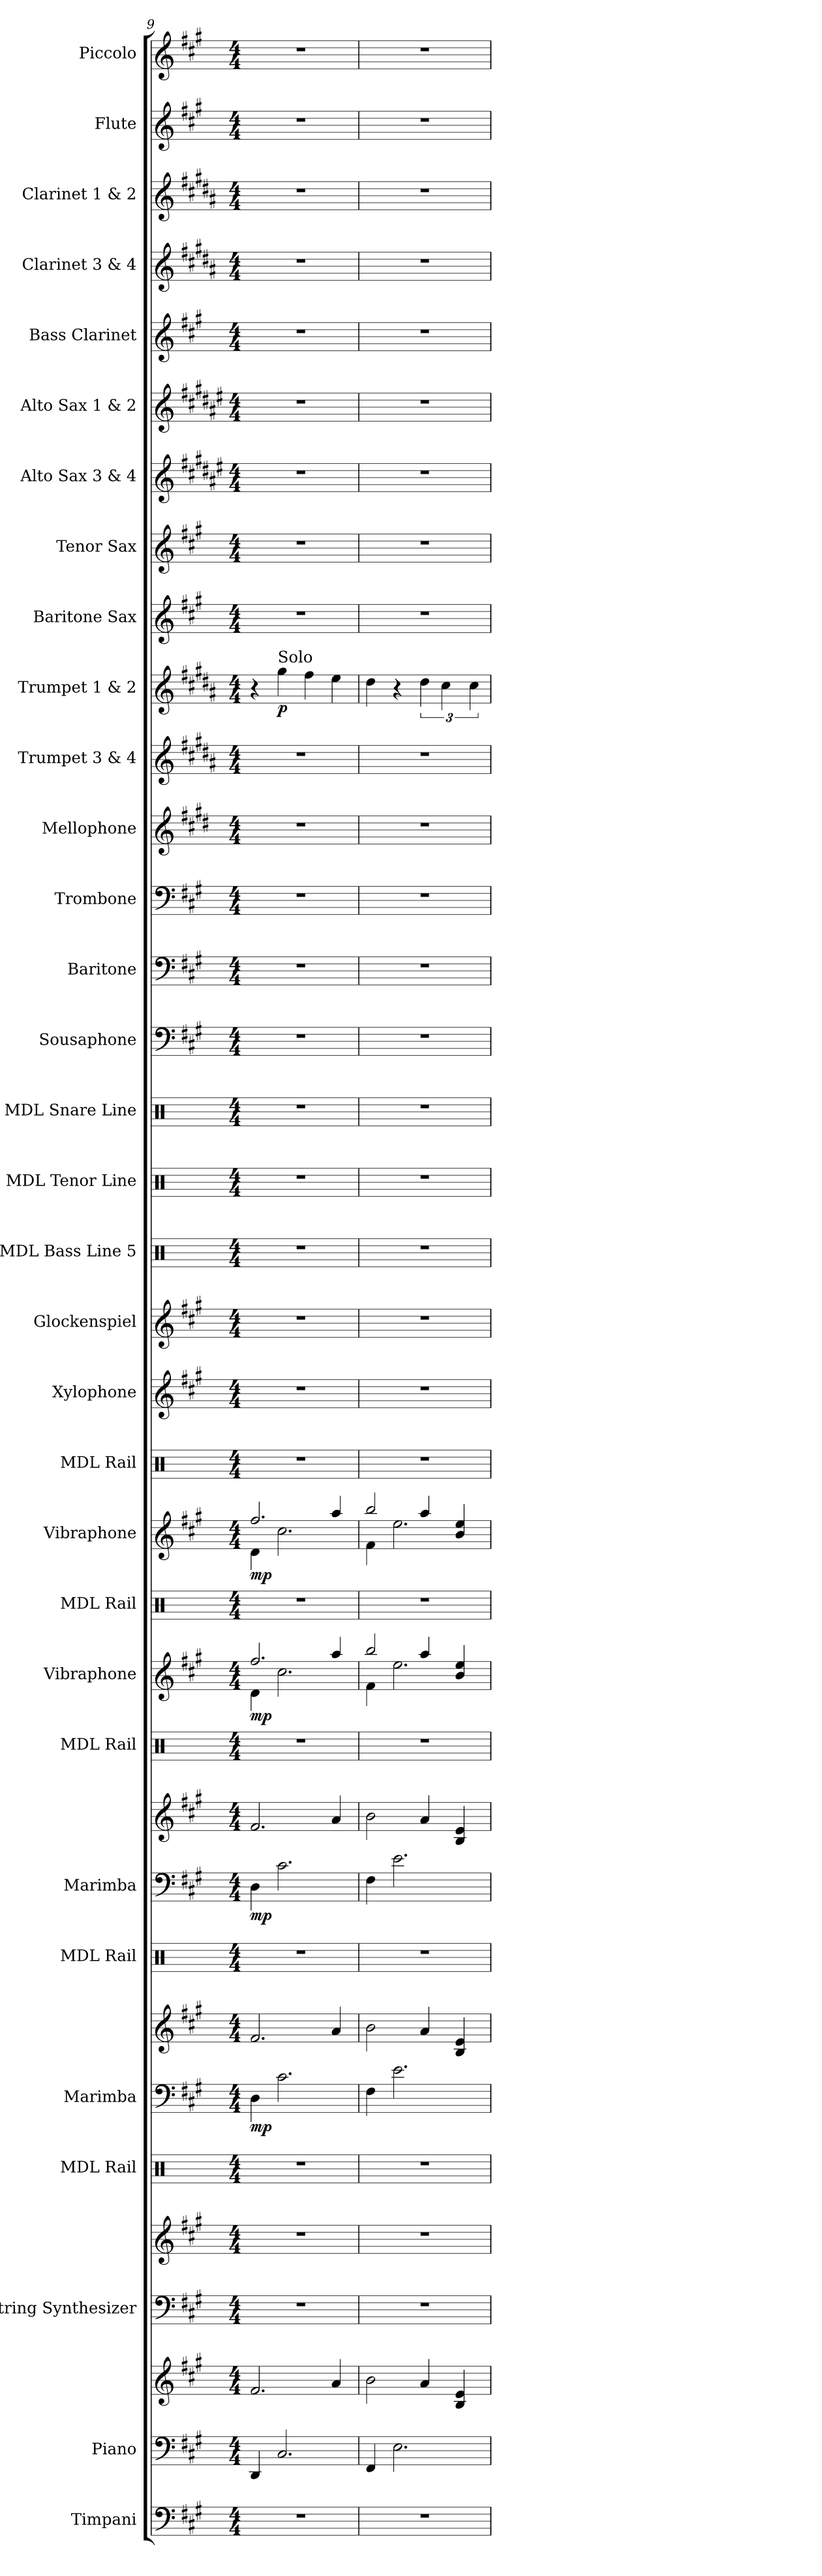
**kern	**kern	**kern	**kern	**kern	**kern	**kern	**kern	**dynam	**kern	**kern	**kern	**dynam	**kern	**kern	**dynam	**kern	**kern	**dynam	**kern	**kern	**kern	**kern	**kern	**kern	**kern	**kern	**kern	**kern	**kern	**kern	**dynam	**kern	**kern	**kern	**kern	**kern	**kern	**kern	**kern	**kern
*part32	*part31	*part31	*part30	*part30	*part29	*part28	*part28	*part28	*part27	*part26	*part26	*part26	*part25	*part24	*part24	*part23	*part22	*part22	*part21	*part20	*part19	*part18	*part17	*part16	*part15	*part14	*part13	*part12	*part11	*part10	*part10	*part9	*part8	*part7	*part6	*part5	*part4	*part3	*part2	*part1
*staff36	*staff35	*staff34	*staff33	*staff32	*staff31	*staff30	*staff29	*staff29/30	*staff28	*staff27	*staff26	*staff26/27	*staff25	*staff24	*staff24	*staff23	*staff22	*staff22	*staff21	*staff20	*staff19	*staff18	*staff17	*staff16	*staff15	*staff14	*staff13	*staff12	*staff11	*staff10	*staff10	*staff9	*staff8	*staff7	*staff6	*staff5	*staff4	*staff3	*staff2	*staff1
*I"Timpani	*I"Piano	*	*I"String Synthesizer	*	*I"MDL Rail	*I"Marimba	*	*	*I"MDL Rail	*I"Marimba	*	*	*I"MDL Rail	*I"Vibraphone	*	*I"MDL Rail	*I"Vibraphone	*	*I"MDL Rail	*I"Xylophone	*I"Glockenspiel	*I"MDL Bass Line 5	*I"MDL Tenor Line	*I"MDL Snare Line	*I"Sousaphone	*I"Baritone	*I"Trombone	*I"Mellophone	*I"Trumpet 3 &amp; 4	*I"Trumpet 1 &amp; 2	*	*I"Baritone Sax	*I"Tenor Sax	*I"Alto Sax 3 &amp; 4	*I"Alto Sax 1 &amp; 2	*I"Bass Clarinet	*I"Clarinet 3 &amp; 4	*I"Clarinet 1 &amp; 2	*I"Flute	*I"Piccolo
*I'Timp.	*I'Pno.	*	*I'Synth.	*	*I'RL.	*I'Mrm.	*	*	*I'RL.	*I'Mrm.	*	*	*I'RL.	*I'Vib.	*	*I'RL.	*I'Vib.	*	*I'RL.	*I'Xyl.	*I'Glk.	*I'B. L.	*I'T. L.	*I'S. L.	*	*I'Btn.	*I'Tbn.	*I'Mph.	*I'Tpt. 3&amp;4	*I'Tpt. 1&amp;2	*	*I'Bari. Sax.	*I'T. Sax.	*I'A. Sax. 3&amp;4	*I'A. Sax. 1&amp;2	*I'B. Cl.	*I'Cl. 3&amp;4	*I'Cl. 1&amp;2	*I'Fl.	*I'Picc.
*clefF4	*clefF4	*clefG2	*clefF4	*clefG2	*clefX	*clefF4	*clefG2	*	*clefX	*clefF4	*clefG2	*	*clefX	*clefG2	*	*clefX	*clefG2	*	*clefX	*clefG2	*clefG2	*clefX	*clefX	*clefX	*clefF4	*clefF4	*clefF4	*clefG2	*clefG2	*clefG2	*	*clefG2	*clefG2	*clefG2	*clefG2	*clefG2	*clefG2	*clefG2	*clefG2	*clefG2
*	*	*	*	*	*	*	*	*	*	*	*	*	*	*	*	*	*	*	*	*ITrd-7c-12	*ITrd-14c-24	*	*	*	*	*	*	*ITrd4c7	*ITrd1c2	*ITrd1c2	*	*ITrd12c21	*ITrd8c14	*ITrd5c9	*ITrd5c9	*ITrd8c14	*ITrd1c2	*ITrd1c2	*	*ITrd-7c-12
*k[f#c#g#]	*k[f#c#g#]	*k[f#c#g#]	*k[f#c#g#]	*k[f#c#g#]	*k[]	*k[f#c#g#]	*k[f#c#g#]	*	*k[]	*k[f#c#g#]	*k[f#c#g#]	*	*k[]	*k[f#c#g#]	*	*k[]	*k[f#c#g#]	*	*k[]	*k[f#c#g#]	*k[f#c#g#]	*k[]	*k[]	*k[]	*k[f#c#g#]	*k[f#c#g#]	*k[f#c#g#]	*k[f#c#g#]	*k[f#c#g#]	*k[f#c#g#]	*	*k[f#c#g#]	*k[f#c#g#]	*k[f#c#g#]	*k[f#c#g#]	*k[f#c#g#]	*k[f#c#g#]	*k[f#c#g#]	*k[f#c#g#]	*k[f#c#g#]
*M4/4	*M4/4	*M4/4	*M4/4	*M4/4	*M4/4	*M4/4	*M4/4	*	*M4/4	*M4/4	*M4/4	*	*M4/4	*M4/4	*	*M4/4	*M4/4	*	*M4/4	*M4/4	*M4/4	*M4/4	*M4/4	*M4/4	*M4/4	*M4/4	*M4/4	*M4/4	*M4/4	*M4/4	*	*M4/4	*M4/4	*M4/4	*M4/4	*M4/4	*M4/4	*M4/4	*M4/4	*M4/4
=9	=9	=9	=9	=9	=9	=9	=9	=9	=9	=9	=9	=9	=9	=9	=9	=9	=9	=9	=9	=9	=9	=9	=9	=9	=9	=9	=9	=9	=9	=9	=9	=9	=9	=9	=9	=9	=9	=9	=9	=9
*	*	*	*	*	*	*	*	*	*	*	*	*	*	*^	*	*	*^	*	*	*	*	*	*	*	*	*	*	*	*	*	*	*	*	*	*	*	*	*	*	*
!	!	!	!	!	!	!	!	!LO:DY:b=2	!	!	!	!LO:DY:b=2	!	!	!	!LO:DY:b	!	!	!	!LO:DY:b	!	!	!	!	!	!	!	!	!	!	!	!	!	!	!	!	!	!	!	!	!	!
1r	4DD/	2.f#/	1r	1r	1r	4D\	2.f#/	mp	1r	4D\	2.f#/	mp	1r	2.ff#/	4d\	mp	1r	2.ff#/	4d\	mp	1r	1r	1r	1r	1r	1r	1r	1r	1r	1r	1r	4r	.	1r	1r	1r	1r	1r	1r	1r	1r	1r
!	!	!	!	!	!	!	!	!	!	!	!	!	!	!	!	!	!	!	!	!	!	!	!	!	!	!	!	!	!	!	!	!LO:TX:a:t=Solo	!	!	!	!	!	!	!	!	!	!
!	!	!	!	!	!	!	!	!	!	!	!	!	!	!	!	!	!	!	!	!	!	!	!	!	!	!	!	!	!	!	!	!	!LO:DY:b	!	!	!	!	!	!	!	!	!
.	2.C#/	.	.	.	.	2.c#\	.	.	.	2.c#\	.	.	.	.	2.cc#\	.	.	.	2.cc#\	.	.	.	.	.	.	.	.	.	.	.	.	4ff#\	p	.	.	.	.	.	.	.	.	.
.	.	.	.	.	.	.	.	.	.	.	.	.	.	.	.	.	.	.	.	.	.	.	.	.	.	.	.	.	.	.	.	4ee\	.	.	.	.	.	.	.	.	.	.
.	.	4a/	.	.	.	.	4a/	.	.	.	4a/	.	.	4aa/	.	.	.	4aa/	.	.	.	.	.	.	.	.	.	.	.	.	.	4dd\	.	.	.	.	.	.	.	.	.	.
=10	=10	=10	=10	=10	=10	=10	=10	=10	=10	=10	=10	=10	=10	=10	=10	=10	=10	=10	=10	=10	=10	=10	=10	=10	=10	=10	=10	=10	=10	=10	=10	=10	=10	=10	=10	=10	=10	=10	=10	=10	=10	=10
1r	4FF#/	2b\	1r	1r	1r	4F#\	2b\	.	1r	4F#\	2b\	.	1r	2bb/	4f#\	.	1r	2bb/	4f#\	.	1r	1r	1r	1r	1r	1r	1r	1r	1r	1r	1r	4cc#\	.	1r	1r	1r	1r	1r	1r	1r	1r	1r
.	2.E\	.	.	.	.	2.e\	.	.	.	2.e\	.	.	.	.	2.ee\	.	.	.	2.ee\	.	.	.	.	.	.	.	.	.	.	.	.	4r	.	.	.	.	.	.	.	.	.	.
.	.	4a/	.	.	.	.	4a/	.	.	.	4a/	.	.	4aa/	.	.	.	4aa/	.	.	.	.	.	.	.	.	.	.	.	.	.	6cc#\	.	.	.	.	.	.	.	.	.	.
.	.	.	.	.	.	.	.	.	.	.	.	.	.	.	.	.	.	.	.	.	.	.	.	.	.	.	.	.	.	.	.	6b\	.	.	.	.	.	.	.	.	.	.
.	.	4B/ 4e/	.	.	.	.	4B/ 4e/	.	.	.	4B/ 4e/	.	.	4b/ 4ee/	.	.	.	4b/ 4ee/	.	.	.	.	.	.	.	.	.	.	.	.	.	.	.	.	.	.	.	.	.	.	.	.
.	.	.	.	.	.	.	.	.	.	.	.	.	.	.	.	.	.	.	.	.	.	.	.	.	.	.	.	.	.	.	.	6b\	.	.	.	.	.	.	.	.	.	.
*	*	*	*	*	*	*	*	*	*	*	*	*	*	*v	*v	*	*	*v	*v	*	*	*	*	*	*	*	*	*	*	*	*	*	*	*	*	*	*	*	*	*	*	*
=	=	=	=	=	=	=	=	=	=	=	=	=	=	=	=	=	=	=	=	=	=	=	=	=	=	=	=	=	=	=	=	=	=	=	=	=	=	=	=	=
*-	*-	*-	*-	*-	*-	*-	*-	*-	*-	*-	*-	*-	*-	*-	*-	*-	*-	*-	*-	*-	*-	*-	*-	*-	*-	*-	*-	*-	*-	*-	*-	*-	*-	*-	*-	*-	*-	*-	*-	*-
